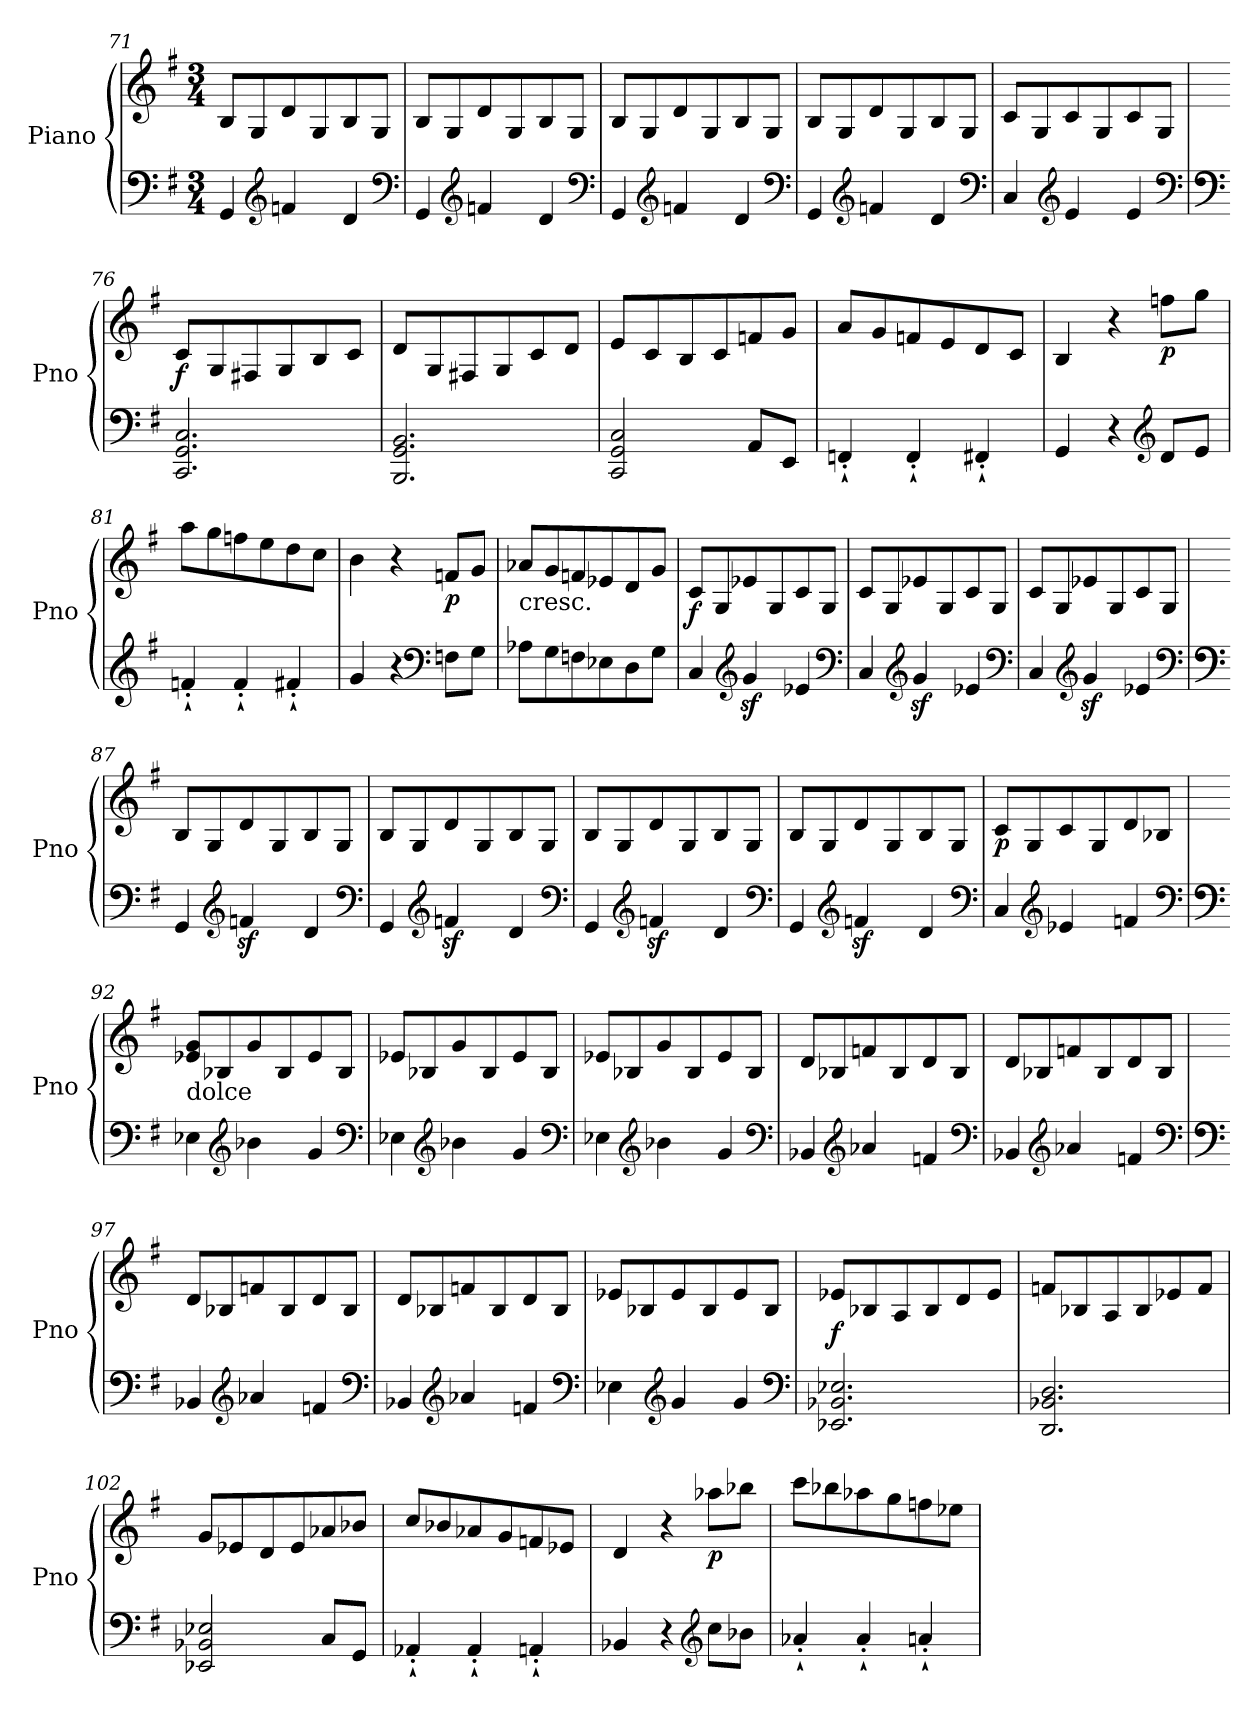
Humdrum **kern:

**kern	**kern	**dynam
*part1	*part1	*part1
*staff2	*staff1	*staff1/2
*I"Piano	*	*
*I'Pno	*	*
!!LO:LB:g=z
*clefF4	*clefG2	*
*k[f#]	*k[f#]	*
*G:	*G:	*
*M3/4	*M3/4	*
=71	=71	=71
4GG/	8B/L	.
.	8G/	.
*clefG2	*	*
4fn/	8d/	.
.	8G/	.
4d/	8B/	.
.	8G/J	.
*clefF4	*	*
=72	=72	=72
4GG/	8B/L	.
.	8G/	.
*clefG2	*	*
4fn/	8d/	.
.	8G/	.
4d/	8B/	.
.	8G/J	.
*clefF4	*	*
=73	=73	=73
4GG/	8B/L	.
.	8G/	.
*clefG2	*	*
4fn/	8d/	.
.	8G/	.
4d/	8B/	.
.	8G/J	.
*clefF4	*	*
=74	=74	=74
4GG/	8B/L	.
.	8G/	.
*clefG2	*	*
4fn/	8d/	.
.	8G/	.
4d/	8B/	.
.	8G/J	.
*clefF4	*	*
=75	=75	=75
4C/	8c/L	.
.	8G/	.
*clefG2	*	*
4e/	8c/	.
.	8G/	.
4e/	8c/	.
.	8G/J	.
*clefF4	*	*
!!LO:PB:g=z
=76	=76	=76
*clefF4	*	*
!	!	!LO:DY:b
2.CC/ 2.GG/ 2.C/	8c/L	f
.	8G/	.
.	8F#X/	.
.	8G/	.
.	8B/	.
.	8c/J	.
=77	=77	=77
2.BBB/ 2.GG/ 2.BB/	8d/L	.
.	8G/	.
.	8F#X/	.
.	8G/	.
.	8c/	.
.	8d/J	.
=78	=78	=78
2CC/ 2GG/ 2C/	8e/L	.
.	8c/	.
.	8B/	.
.	8c/	.
8AA/L	8fn/	.
8EE/J	8g/J	.
=79	=79	=79
4FFn`'/	8a/L	.
.	8g/	.
4FF`'/	8fn/	.
.	8e/	.
4FF#X`'/	8d/	.
.	8c/J	.
=80	=80	=80
4GG/	4B/	.
4r	4r	.
*clefG2	*	*
!	!	!LO:DY:b
8d/L	8ffn\L	p
8e/J	8gg\J	.
=81	=81	=81
4fn`'/	8aa\L	.
.	8gg\	.
4f`'/	8ffn\	.
.	8ee\	.
4f#X`'/	8dd\	.
.	8cc\J	.
!!LO:LB:g=z
=82	=82	=82
4g/	4b\	.
4r	4r	.
*clefF4	*	*
!	!	!LO:DY:b
8Fn\L	8fn/L	p
8G\J	8g/J	.
=83	=83	=83
!	!LO:TX:b:t=cresc.	!
8A-X\L	8a-X/L	.
8G\	8g/	.
8Fn\	8fn/	.
8E-X\	8e-X/	.
8D\	8d/	.
8G\J	8g/J	.
=84	=84	=84
!	!	!LO:DY:b
4C/	8c/L	f
.	8G/	.
*clefG2	*	*
4gz</	8e-X/	.
.	8G/	.
4e-X/	8c/	.
.	8G/J	.
*clefF4	*	*
=85	=85	=85
4C/	8c/L	.
.	8G/	.
*clefG2	*	*
4gz</	8e-X/	.
.	8G/	.
4e-X/	8c/	.
.	8G/J	.
*clefF4	*	*
=86	=86	=86
4C/	8c/L	.
.	8G/	.
*clefG2	*	*
4gz</	8e-X/	.
.	8G/	.
4e-X/	8c/	.
.	8G/J	.
*clefF4	*	*
!!LO:LB:g=z
=87	=87	=87
*clefF4	*	*
4GG/	8B/L	.
.	8G/	.
*clefG2	*	*
4fnz</	8d/	.
.	8G/	.
4d/	8B/	.
.	8G/J	.
*clefF4	*	*
=88	=88	=88
4GG/	8B/L	.
.	8G/	.
*clefG2	*	*
4fnz</	8d/	.
.	8G/	.
4d/	8B/	.
.	8G/J	.
*clefF4	*	*
=89	=89	=89
4GG/	8B/L	.
.	8G/	.
*clefG2	*	*
4fnz</	8d/	.
.	8G/	.
4d/	8B/	.
.	8G/J	.
*clefF4	*	*
=90	=90	=90
4GG/	8B/L	.
.	8G/	.
*clefG2	*	*
4fnz</	8d/	.
.	8G/	.
4d/	8B/	.
.	8G/J	.
*clefF4	*	*
=91	=91	=91
!	!	!LO:DY:b
4C/	8c/L	p
.	8G/	.
*clefG2	*	*
4e-X/	8c/	.
.	8G/	.
4fn/	8d/	.
.	8B-X/J	.
*clefF4	*	*
!!LO:LB:g=z
=92	=92	=92
*clefF4	*	*
!	!LO:TX:b:t=dolce	!
4E-X\	8e-X/ 8g/L	.
.	8B-X/	.
*clefG2	*	*
4b-X\	8g/	.
.	8B-/	.
4g/	8e-/	.
.	8B-/J	.
*clefF4	*	*
=93	=93	=93
4E-X\	8e-X/L	.
.	8B-X/	.
*clefG2	*	*
4b-X\	8g/	.
.	8B-/	.
4g/	8e-/	.
.	8B-/J	.
*clefF4	*	*
=94	=94	=94
4E-X\	8e-X/L	.
.	8B-X/	.
*clefG2	*	*
4b-X\	8g/	.
.	8B-/	.
4g/	8e-/	.
.	8B-/J	.
*clefF4	*	*
=95	=95	=95
4BB-X/	8d/L	.
.	8B-X/	.
*clefG2	*	*
4a-X/	8fn/	.
.	8B-/	.
4fn/	8d/	.
.	8B-/J	.
*clefF4	*	*
=96	=96	=96
4BB-X/	8d/L	.
.	8B-X/	.
*clefG2	*	*
4a-X/	8fn/	.
.	8B-/	.
4fn/	8d/	.
.	8B-/J	.
*clefF4	*	*
!!LO:LB:g=z
=97	=97	=97
*clefF4	*	*
4BB-X/	8d/L	.
.	8B-X/	.
*clefG2	*	*
4a-X/	8fn/	.
.	8B-/	.
4fn/	8d/	.
.	8B-/J	.
*clefF4	*	*
=98	=98	=98
4BB-X/	8d/L	.
.	8B-X/	.
*clefG2	*	*
4a-X/	8fn/	.
.	8B-/	.
4fn/	8d/	.
.	8B-/J	.
*clefF4	*	*
=99	=99	=99
4E-X\	8e-X/L	.
.	8B-X/	.
*clefG2	*	*
4g/	8e-/	.
.	8B-/	.
4g/	8e-/	.
.	8B-/J	.
*clefF4	*	*
=100	=100	=100
!	!	!LO:DY:b
2.EE-X/ 2.BB-X/ 2.E-X/	8e-X/L	f
.	8B-X/	.
.	8A/	.
.	8B-/	.
.	8d/	.
.	8e-/J	.
=101	=101	=101
2.DD/ 2.BB-X/ 2.D/	8fn/L	.
.	8B-X/	.
.	8A/	.
.	8B-/	.
.	8e-X/	.
.	8f/J	.
!!LO:PB:g=z
=102	=102	=102
2EE-X/ 2BB-X/ 2E-X/	8g/L	.
.	8e-X/	.
.	8d/	.
.	8e-/	.
8C/L	8a-X/	.
8GG/J	8b-X/J	.
=103	=103	=103
4AA-X`'/	8cc/L	.
.	8b-X/	.
4AA-`'/	8a-X/	.
.	8g/	.
4AAn`'/	8fn/	.
.	8e-X/J	.
=104	=104	=104
4BB-X/	4d/	.
4r	4r	.
*clefG2	*	*
!	!	!LO:DY:b
8cc\L	8aa-X\L	p
8b-X\J	8bb-X\J	.
=105	=105	=105
4a-X`'/	8ccc\L	.
.	8bb-X\	.
4a-`'/	8aa-X\	.
.	8gg\	.
4an`'/	8ffn\	.
.	8ee-X\J	.
=	=	=
*-	*-	*-
